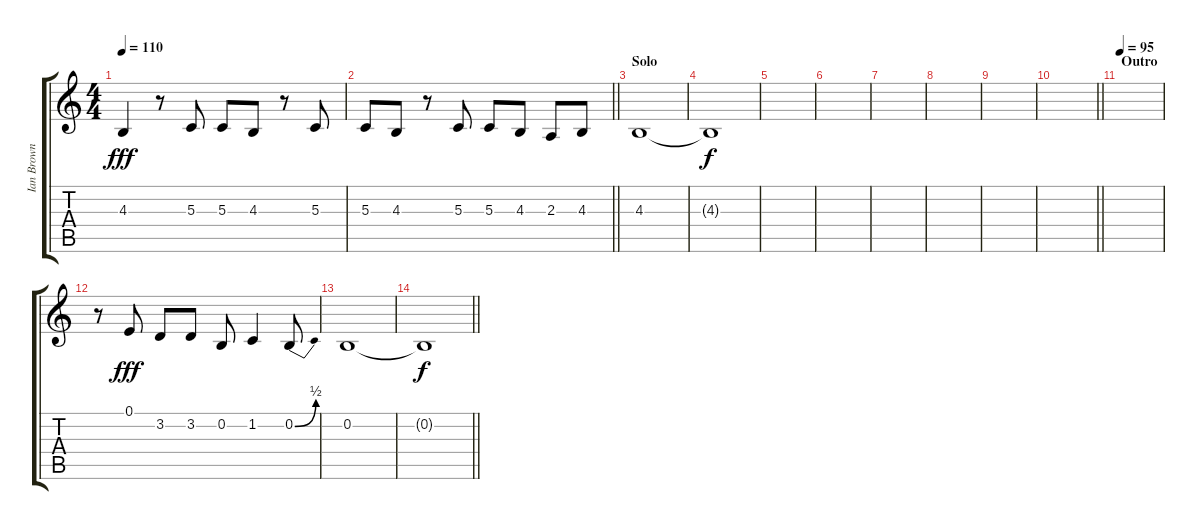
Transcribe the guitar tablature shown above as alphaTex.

\track ("Ian Brown" "Ian Brown") {instrument electricpiano1}
\staff {score tabs}
\tuning (E4 B3 G3 D3 A2 E2) {hide}
\ts (4 4)
\tempo 110
\clef g2
\ks c
4.3.4{dy fff} r.8 5.3.8 5.3.8 4.3.8 r.8 5.3.8 |
\barLineRight lightlight
5.3.8 4.3.8 r.8 5.3.8 5.3.8 4.3.8 2.3.8 4.3.8 |
\section ("" "Solo")
4.3.1 |
4.3{t}.1{dy f} |
|
|
|
|
|
\barLineRight lightlight
|
\section ("" "Outro")
\tempo 95
|
r.8 0.1.8{dy fff} 3.2.8 3.2.8 0.2.8 1.2.4 0.2{be (bend 0 0 60 2)}.8 |
0.2.1 |
\barLineRight lightlight
0.2{t}.1{dy f}
